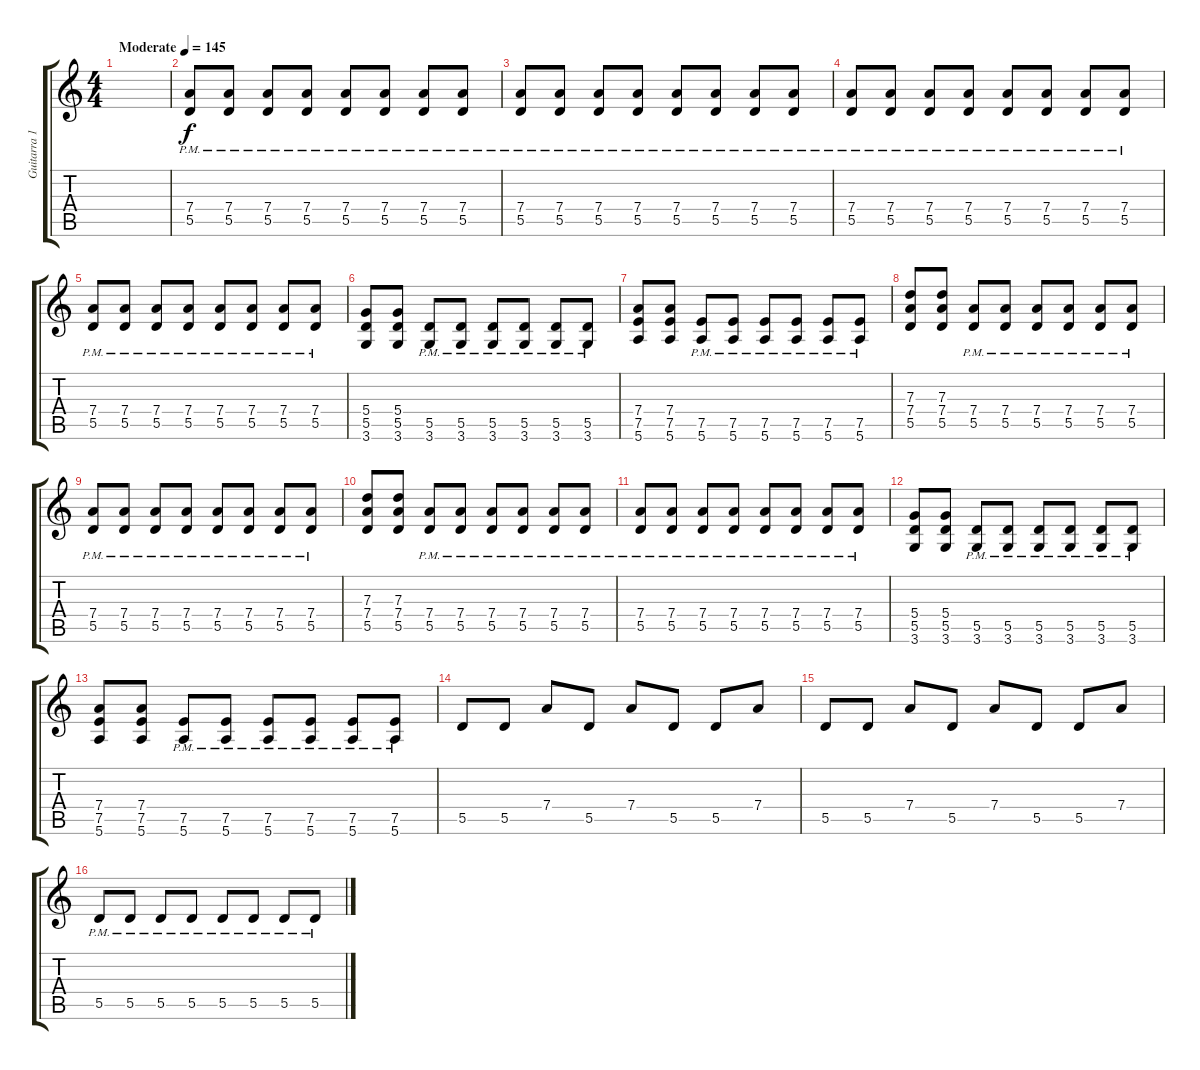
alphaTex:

\track ("Guitarra 1" "Guitarra 1") {instrument distortionguitar}
\staff {score tabs}
\tuning (E4 B3 G3 D3 A2 E2) {hide}
\ts (4 4)
\tempo (145 "Moderate")
\clef g2
\ks c
|
(7.4{pm} 5.5{pm}).8 (7.4{pm} 5.5{pm}).8 (7.4{pm} 5.5{pm}).8 (7.4{pm} 5.5{pm}).8 (7.4{pm} 5.5{pm}).8 (7.4{pm} 5.5{pm}).8 (7.4{pm} 5.5{pm}).8 (7.4{pm} 5.5{pm}).8 |
(7.4{pm} 5.5{pm}).8 (7.4{pm} 5.5{pm}).8 (7.4{pm} 5.5{pm}).8 (7.4{pm} 5.5{pm}).8 (7.4{pm} 5.5{pm}).8 (7.4{pm} 5.5{pm}).8 (7.4{pm} 5.5{pm}).8 (7.4{pm} 5.5{pm}).8 |
(7.4{pm} 5.5{pm}).8 (7.4{pm} 5.5{pm}).8 (7.4{pm} 5.5{pm}).8 (7.4{pm} 5.5{pm}).8 (7.4{pm} 5.5{pm}).8 (7.4{pm} 5.5{pm}).8 (7.4{pm} 5.5{pm}).8 (7.4{pm} 5.5{pm}).8 |
(7.4{pm} 5.5{pm}).8 (7.4{pm} 5.5{pm}).8 (7.4{pm} 5.5{pm}).8 (7.4{pm} 5.5{pm}).8 (7.4{pm} 5.5{pm}).8 (7.4{pm} 5.5{pm}).8 (7.4{pm} 5.5{pm}).8 (7.4{pm} 5.5{pm}).8 |
(5.4 5.5 3.6).8 (5.4 5.5 3.6).8 (5.5{pm} 3.6{pm}).8 (5.5{pm} 3.6{pm}).8 (5.5{pm} 3.6{pm}).8 (5.5{pm} 3.6{pm}).8 (5.5{pm} 3.6{pm}).8 (5.5{pm} 3.6{pm}).8 |
(7.4 7.5 5.6).8 (7.4 7.5 5.6).8 (7.5{pm} 5.6{pm}).8 (7.5{pm} 5.6{pm}).8 (7.5{pm} 5.6{pm}).8 (7.5{pm} 5.6{pm}).8 (7.5{pm} 5.6{pm}).8 (7.5{pm} 5.6{pm}).8 |
(7.3 7.4 5.5).8 (7.3 7.4 5.5).8 (7.4{pm} 5.5{pm}).8 (7.4{pm} 5.5{pm}).8 (7.4{pm} 5.5{pm}).8 (7.4{pm} 5.5{pm}).8 (7.4{pm} 5.5{pm}).8 (7.4{pm} 5.5{pm}).8 |
(7.4{pm} 5.5{pm}).8 (7.4{pm} 5.5{pm}).8 (7.4{pm} 5.5{pm}).8 (7.4{pm} 5.5{pm}).8 (7.4{pm} 5.5{pm}).8 (7.4{pm} 5.5{pm}).8 (7.4{pm} 5.5{pm}).8 (7.4{pm} 5.5{pm}).8 |
(7.3 7.4 5.5).8 (7.3 7.4 5.5).8 (7.4{pm} 5.5{pm}).8 (7.4{pm} 5.5{pm}).8 (7.4{pm} 5.5{pm}).8 (7.4{pm} 5.5{pm}).8 (7.4{pm} 5.5{pm}).8 (7.4{pm} 5.5{pm}).8 |
(7.4{pm} 5.5{pm}).8 (7.4{pm} 5.5{pm}).8 (7.4{pm} 5.5{pm}).8 (7.4{pm} 5.5{pm}).8 (7.4{pm} 5.5{pm}).8 (7.4{pm} 5.5{pm}).8 (7.4{pm} 5.5{pm}).8 (7.4{pm} 5.5{pm}).8 |
(5.4 5.5 3.6).8 (5.4 5.5 3.6).8 (5.5{pm} 3.6{pm}).8 (5.5{pm} 3.6{pm}).8 (5.5{pm} 3.6{pm}).8 (5.5{pm} 3.6{pm}).8 (5.5{pm} 3.6{pm}).8 (5.5{pm} 3.6{pm}).8 |
(7.4 7.5 5.6).8 (7.4 7.5 5.6).8 (7.5{pm} 5.6{pm}).8 (7.5{pm} 5.6{pm}).8 (7.5{pm} 5.6{pm}).8 (7.5{pm} 5.6{pm}).8 (7.5{pm} 5.6{pm}).8 (7.5{pm} 5.6{pm}).8 |
5.5.8 5.5.8 7.4.8 5.5.8 7.4.8 5.5.8 5.5.8 7.4.8 |
5.5.8 5.5.8 7.4.8 5.5.8 7.4.8 5.5.8 5.5.8 7.4.8 |
5.5{pm}.8 5.5{pm}.8 5.5{pm}.8 5.5{pm}.8 5.5{pm}.8 5.5{pm}.8 5.5{pm}.8 5.5{pm}.8
